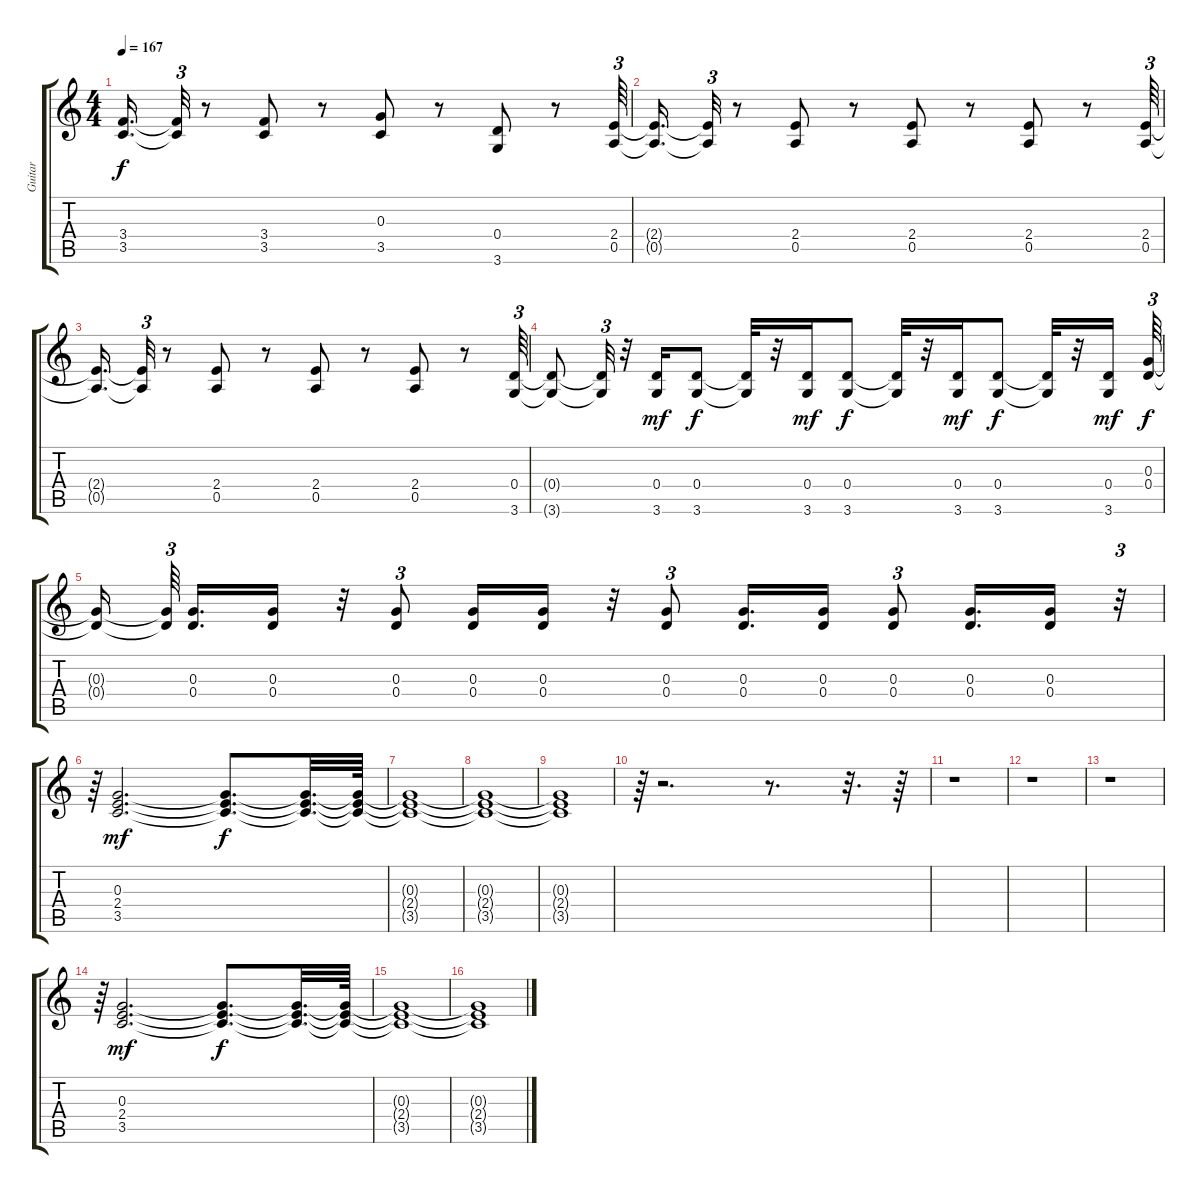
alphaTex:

\track ("Guitar" "Guitar") {instrument electricguitarclean}
\staff {score tabs}
\tuning (E4 B3 G3 D3 A2 E2) {hide}
\ts (4 4)
\tempo 167
\clef g2
\ks c
(3.4{t} 3.5{t}).16{d dy f} (3.4{t} 3.5{t}).32{tu (3 2)} r.8 (3.4 3.5).8 r.8 (0.3 3.5).8 r.8 (0.4 3.6).8 r.8 (2.4 0.5).64{tu (3 2)} |
(2.4{t} 0.5{t}).16{d} (2.4{t} 0.5{t}).32{tu (3 2)} r.8 (2.4 0.5).8 r.8 (2.4 0.5).8 r.8 (2.4 0.5).8 r.8 (2.4 0.5).64{tu (3 2)} |
(2.4{t} 0.5{t}).16{d} (2.4{t} 0.5{t}).32{tu (3 2)} r.8 (2.4 0.5).8 r.8 (2.4 0.5).8 r.8 (2.4 0.5).8 r.8 (0.4 3.6).64{tu (3 2)} |
(0.4{t} 3.6{t}).8 (0.4{t} 3.6{t}).32{tu (3 2)} r.32 (0.4 3.6).16{dy mf} (0.4 3.6).8{dy f} (0.4{t} 3.6{t}).32 r.32 (0.4 3.6).16{dy mf} (0.4 3.6).8{dy f} (0.4{t} 3.6{t}).32 r.32 (0.4 3.6).16{dy mf} (0.4 3.6).8{dy f} (0.4{t} 3.6{t}).32 r.32 (0.4 3.6).16{dy mf} (0.3 0.4).64{tu (3 2) dy f} |
(0.3{t} 0.4{t}).16{beam splitsecondary} (0.3{t} 0.4{t}).64{tu (3 2) beam splitsecondary} (0.3 0.4).16{d} (0.3 0.4).16 r.32 (0.3 0.4).8{tu (3 2)} (0.3 0.4).16 (0.3 0.4).16 r.32 (0.3 0.4).8{tu (3 2)} (0.3 0.4).16{d} (0.3 0.4).16 (0.3 0.4).8{tu (3 2)} (0.3 0.4).16{d} (0.3 0.4).16 r.32{tu (3 2)} |
r.64{tu (3 2)} (0.3 2.4 3.5).2{d dy mf} (0.3{t} 2.4{t} 3.5{t}).8{d dy f} (0.3{t} 2.4{t} 3.5{t}).32{d} (0.3{t} 2.4{t} 3.5{t}).64 |
(0.3{t} 2.4{t} 3.5{t}).1 |
(0.3{t} 2.4{t} 3.5{t}).1 |
(0.3{t} 2.4{t} 3.5{t}).1 |
r.64{tu (3 2)} r.2{d} r.8{d} r.32{d} r.64 |
r.1 |
r.1 |
r.1 |
r.64{tu (3 2)} (0.3 2.4 3.5).2{d dy mf} (0.3{t} 2.4{t} 3.5{t}).8{d dy f} (0.3{t} 2.4{t} 3.5{t}).32{d} (0.3{t} 2.4{t} 3.5{t}).64 |
(0.3{t} 2.4{t} 3.5{t}).1 |
(0.3{t} 2.4{t} 3.5{t}).1
